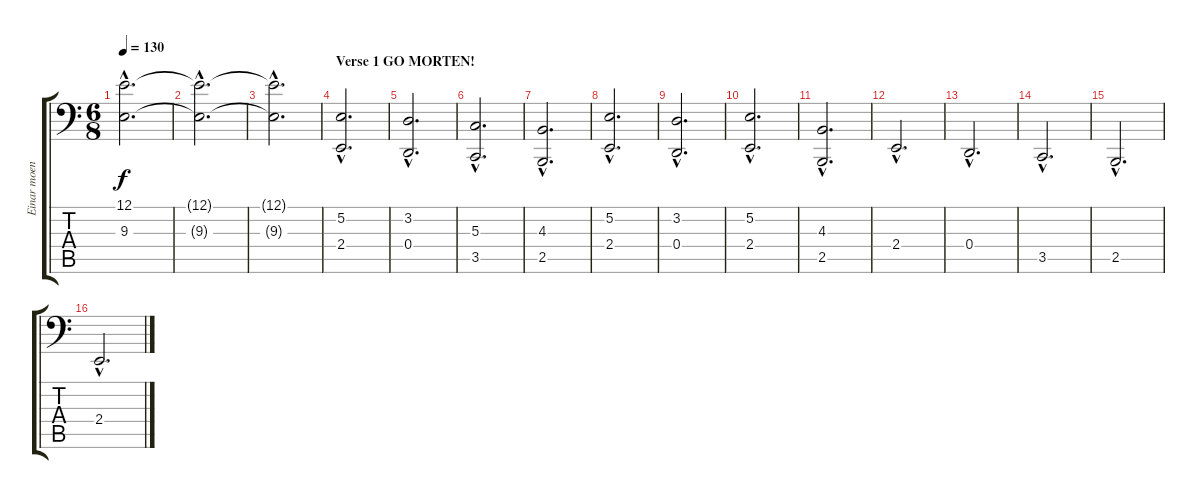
\track ("Einar moen (low)" "Einar moen") {instrument stringensemble1}
\staff {score tabs}
\tuning (E3 B2 G2 D2 A1 E1) {hide}
\ts (6 8)
\tempo 130
\clef f4
\ks c
(12.1{hac t} 9.3{hac t}).2{d dy f} |
(12.1{hac t} 9.3{hac t}).2{d} |
(12.1{hac t} 9.3{hac t}).2{d} |
\section ("" "Verse 1 GO MORTEN!")
(5.2{hac} 2.4{hac}).2{d} |
(3.2{hac} 0.4{hac}).2{d} |
(5.3{hac} 3.5{hac}).2{d} |
(4.3{hac} 2.5{hac}).2{d} |
(5.2{hac} 2.4{hac}).2{d} |
(3.2{hac} 0.4{hac}).2{d} |
(5.2{hac} 2.4{hac}).2{d} |
(4.3{hac} 2.5{hac}).2{d} |
2.4{hac}.2{d} |
0.4{hac}.2{d} |
3.5{hac}.2{d} |
2.5{hac}.2{d} |
2.4{hac}.2{d}
